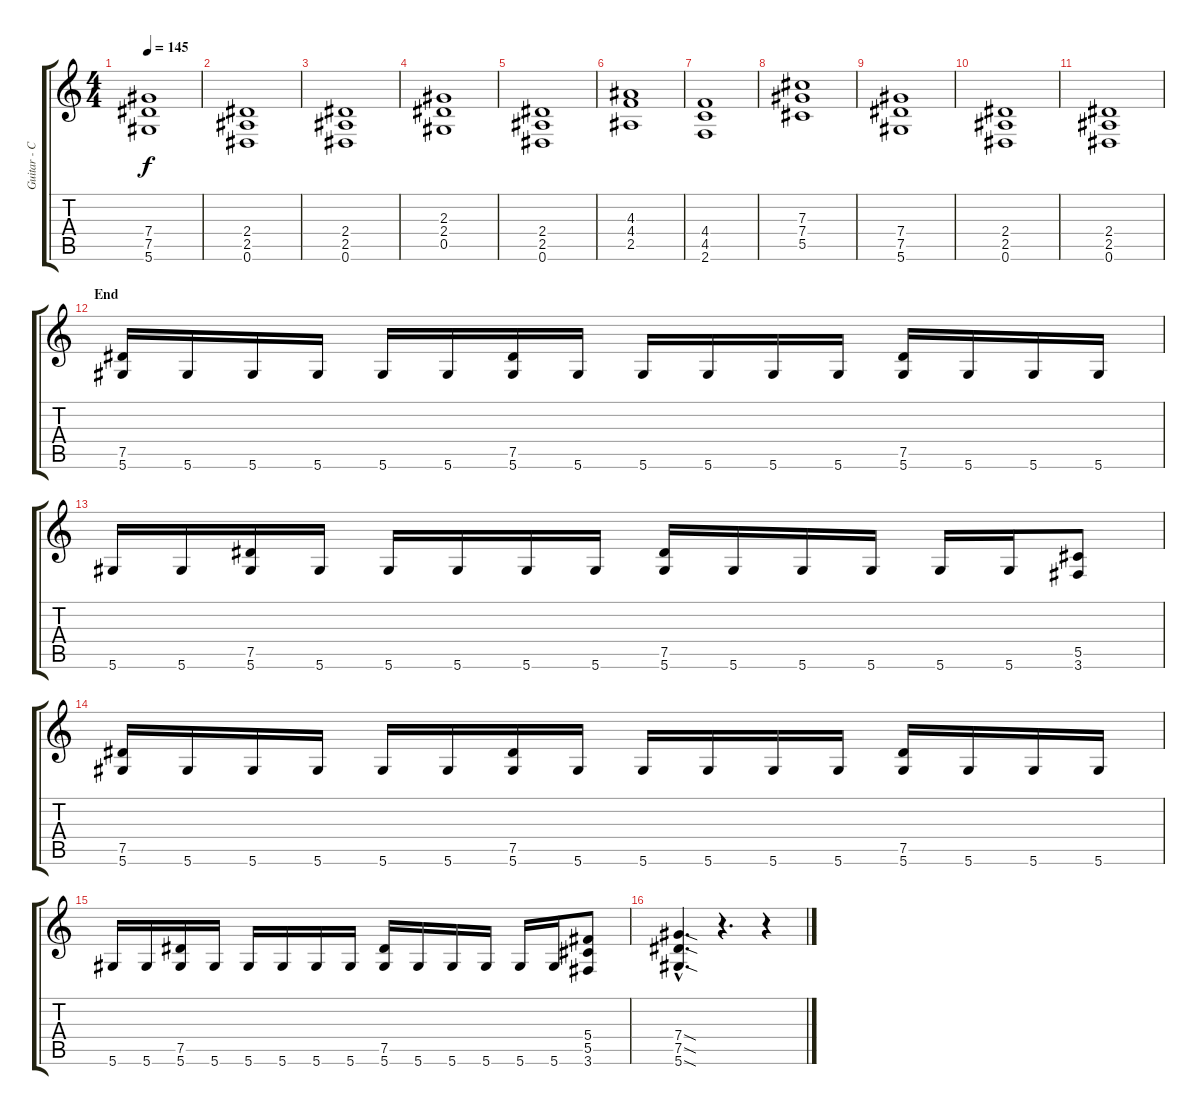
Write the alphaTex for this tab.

\track ("Guitar - Chris Bay" "Guitar - C") {instrument distortionguitar}
\staff {score tabs}
\tuning (Eb4 Bb3 Gb3 Db3 Ab2 Eb2) {hide}
\ts (4 4)
\tempo 145
\clef g2
\ks c
(7.4 7.5 5.6).1{dy f} |
(2.4 2.5 0.6).1 |
(2.4 2.5 0.6).1 |
(2.3 2.4 0.5).1 |
(2.4 2.5 0.6).1 |
(4.3 4.4 2.5).1 |
(4.4 4.5 2.6).1 |
(7.3 7.4 5.5).1 |
(7.4 7.5 5.6).1 |
(2.4 2.5 0.6).1 |
(2.4 2.5 0.6).1 |
\section ("" "End")
(7.5 5.6).16 5.6.16 5.6.16 5.6.16 5.6.16 5.6.16 (7.5 5.6).16 5.6.16 5.6.16 5.6.16 5.6.16 5.6.16 (7.5 5.6).16 5.6.16 5.6.16 5.6.16 |
5.6.16 5.6.16 (7.5 5.6).16 5.6.16 5.6.16 5.6.16 5.6.16 5.6.16 (7.5 5.6).16 5.6.16 5.6.16 5.6.16 5.6.16 5.6.16 (5.5 3.6).8 |
(7.5 5.6).16 5.6.16 5.6.16 5.6.16 5.6.16 5.6.16 (7.5 5.6).16 5.6.16 5.6.16 5.6.16 5.6.16 5.6.16 (7.5 5.6).16 5.6.16 5.6.16 5.6.16 |
5.6.16 5.6.16 (7.5 5.6).16 5.6.16 5.6.16 5.6.16 5.6.16 5.6.16 (7.5 5.6).16 5.6.16 5.6.16 5.6.16 5.6.16 5.6.16 (5.4 5.5 3.6).8 |
(7.4{sod hac} 7.5{sod hac} 5.6{sod hac}).4{d} r.4{d} r.4
